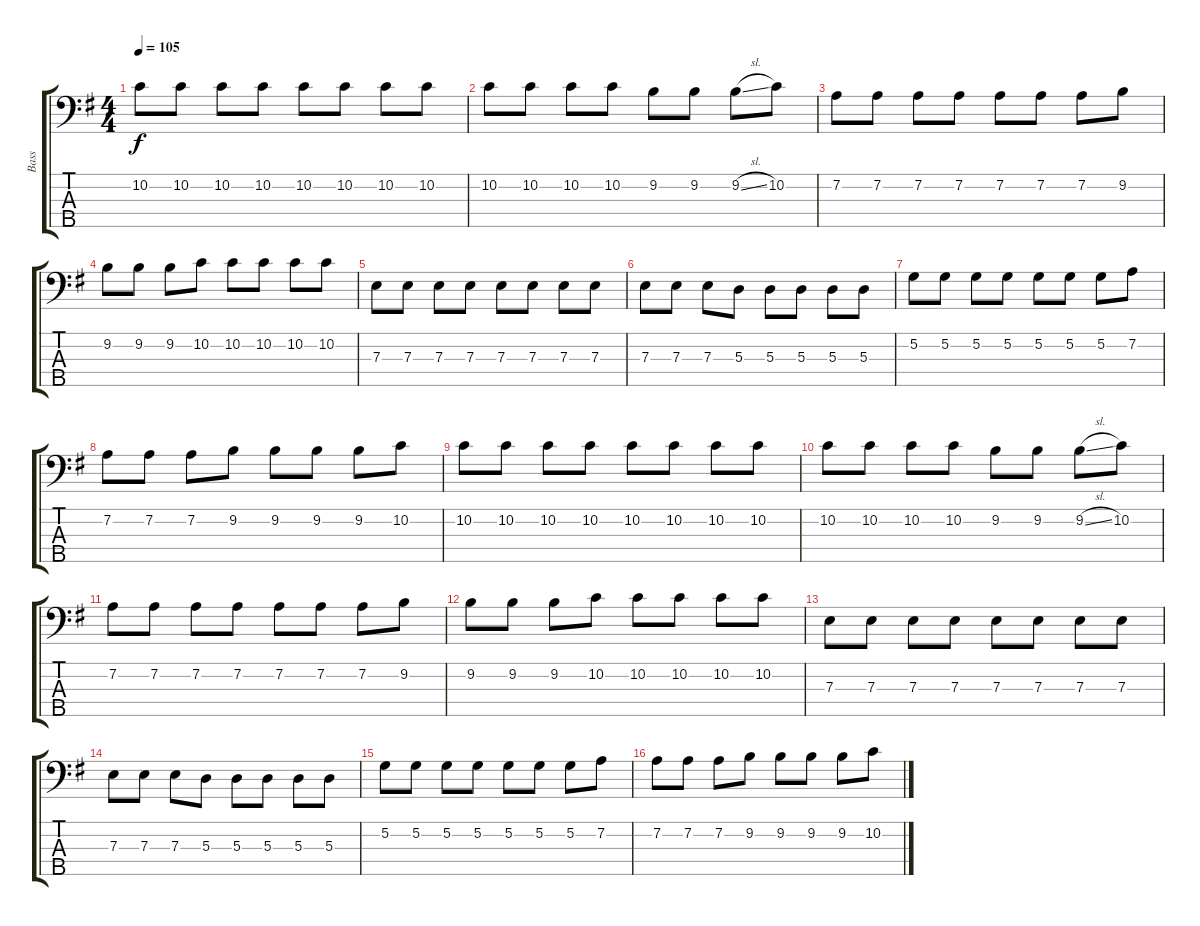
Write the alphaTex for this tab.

\track ("Bass" "Bass") {instrument electricbassfinger}
\staff {score tabs}
\tuning (G2 D2 A1 E1 B0) {hide}
\ts (4 4)
\tempo 105
\clef f4
\ks eminor
10.2.8{dy f} 10.2.8 10.2.8 10.2.8 10.2.8 10.2.8 10.2.8 10.2.8 |
10.2.8 10.2.8 10.2.8 10.2.8 9.2.8 9.2.8 9.2{sl}.8 10.2.8 |
7.2.8 7.2.8 7.2.8 7.2.8 7.2.8 7.2.8 7.2.8 9.2.8 |
9.2.8 9.2.8 9.2.8 10.2.8 10.2.8 10.2.8 10.2.8 10.2.8 |
7.3.8 7.3.8 7.3.8 7.3.8 7.3.8 7.3.8 7.3.8 7.3.8 |
7.3.8 7.3.8 7.3.8 5.3.8 5.3.8 5.3.8 5.3.8 5.3.8 |
5.2.8{volume 9} 5.2.8 5.2.8 5.2.8 5.2.8 5.2.8 5.2.8 7.2.8 |
7.2.8 7.2.8 7.2.8 9.2.8 9.2.8 9.2.8 9.2.8 10.2.8 |
10.2.8 10.2.8 10.2.8 10.2.8 10.2.8 10.2.8 10.2.8 10.2.8 |
10.2.8 10.2.8 10.2.8 10.2.8 9.2.8 9.2.8 9.2{sl}.8 10.2.8 |
7.2.8{volume 8} 7.2.8 7.2.8 7.2.8 7.2.8 7.2.8 7.2.8 9.2.8 |
9.2.8 9.2.8 9.2.8 10.2.8 10.2.8 10.2.8 10.2.8 10.2.8 |
7.3.8 7.3.8 7.3.8 7.3.8 7.3.8 7.3.8 7.3.8 7.3.8 |
7.3.8 7.3.8 7.3.8 5.3.8 5.3.8 5.3.8 5.3.8 5.3.8 |
5.2.8{volume 6} 5.2.8 5.2.8 5.2.8 5.2.8 5.2.8 5.2.8 7.2.8 |
7.2.8 7.2.8 7.2.8 9.2.8 9.2.8 9.2.8 9.2.8 10.2.8
